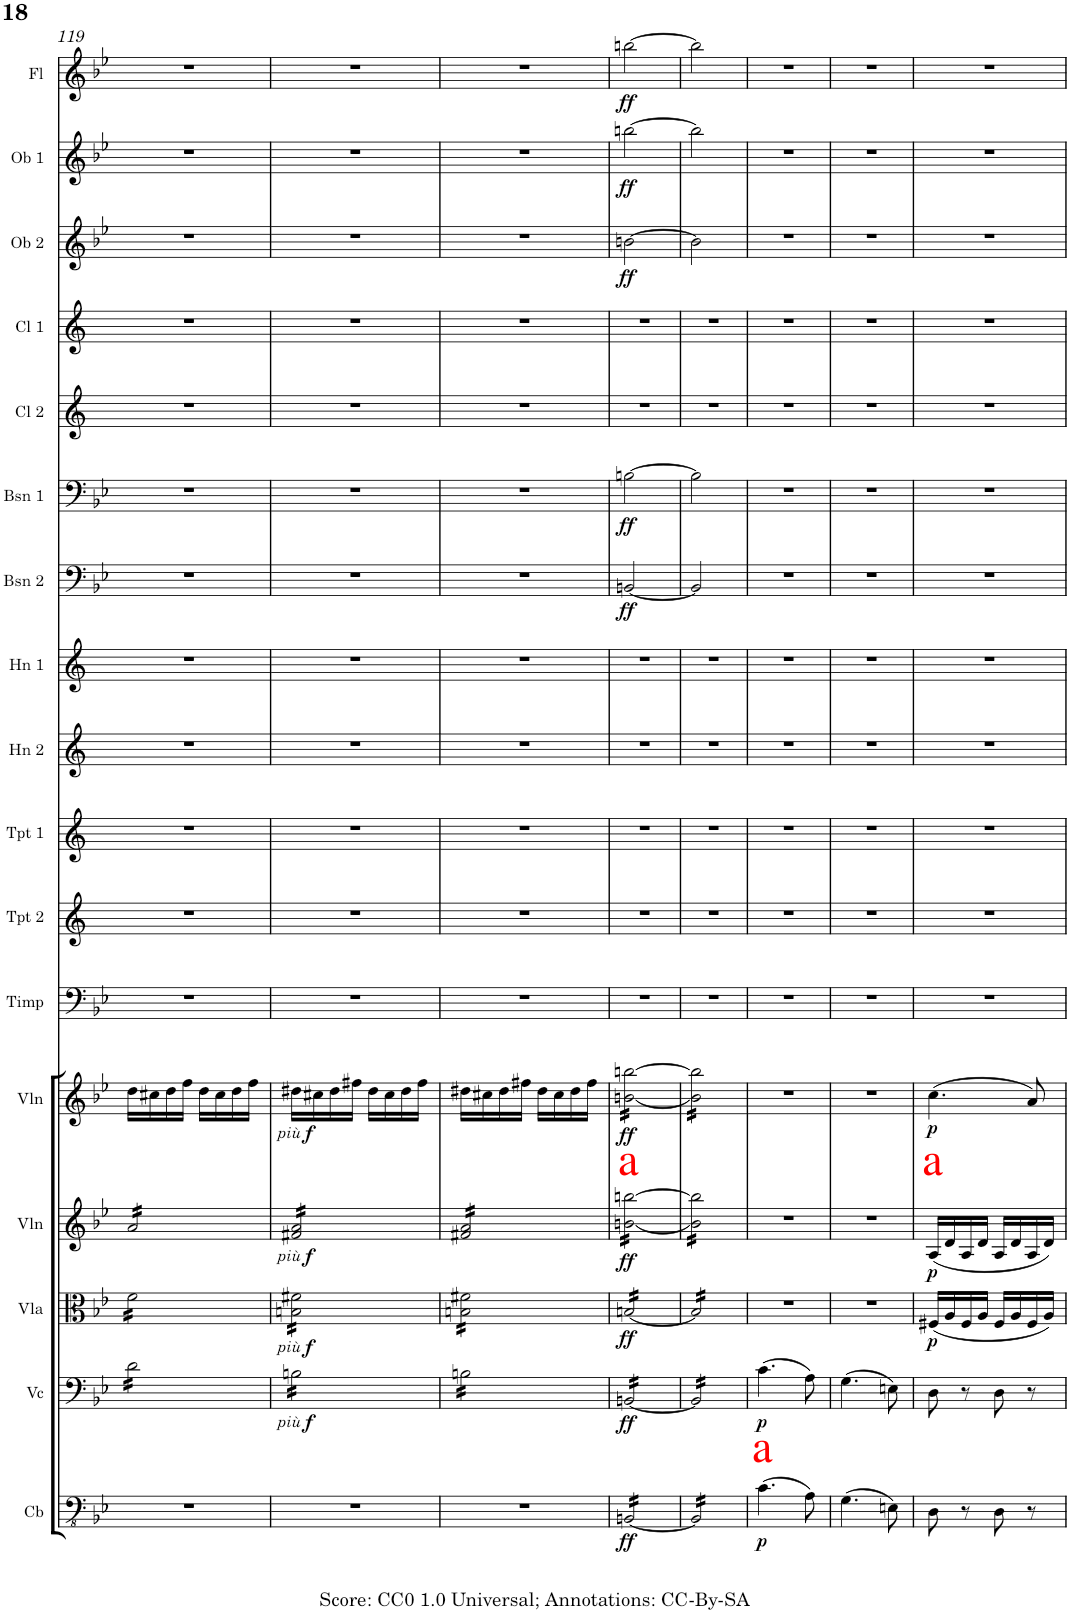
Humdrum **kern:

**kern	**dynam	**kern	**text	**dynam	**kern	**dynam	**kern	**dynam	**kern	**text	**dynam	**kern	**kern	**kern	**kern	**kern	**kern	**dynam	**kern	**dynam	**kern	**kern	**kern	**dynam	**kern	**dynam	**kern	**dynam
*part17	*part17	*part16	*part16	*part16	*part15	*part15	*part14	*part14	*part13	*part13	*part13	*part12	*part11	*part10	*part9	*part8	*part7	*part7	*part6	*part6	*part5	*part4	*part3	*part3	*part2	*part2	*part1	*part1
*staff17	*staff17	*staff16	*staff16	*staff16	*staff15	*staff15	*staff14	*staff14	*staff13	*staff13	*staff13	*staff12	*staff11	*staff10	*staff9	*staff8	*staff7	*staff7	*staff6	*staff6	*staff5	*staff4	*staff3	*staff3	*staff2	*staff2	*staff1	*staff1
*I"Contrabass	*	*I"Violoncello	*	*	*I"Viola	*	*I"Violin	*	*I"Violin	*	*	*I"Timpani	*I"Bb Trumpet 2	*I"Bb Trumpet 1	*I"Bb (basso) Horn 2	*I"Bb (basso) Horn 1	*I"Bassoon 2	*	*I"Bassoon 1	*	*I"Bb Clarinet 2	*I"Bb Clarinet 1	*I"Oboe 2	*	*I"Oboe 1	*	*I"Flute	*
*I'Cb	*	*I'Vc	*	*	*I'Vla	*	*I'Vln	*	*I'Vln	*	*	*I'Timp	*I'Tpt 2	*I'Tpt 1	*I'Hn 2	*I'Hn 1	*I'Bsn 2	*	*I'Bsn 1	*	*I'Cl 2	*I'Cl 1	*I'Ob 2	*	*I'Ob 1	*	*I'Fl	*
!!LO:PB:g=z
*clefFv4	*	*clefF4	*	*	*clefC3	*	*clefG2	*	*clefG2	*	*	*clefF4	*clefG2	*clefG2	*clefG2	*clefG2	*clefF4	*	*clefF4	*	*clefG2	*clefG2	*clefG2	*	*clefG2	*	*clefG2	*
*	*	*	*	*	*	*	*	*	*	*	*	*	*Trd1c2	*Trd1c2	*Trd8c14	*Trd8c14	*	*	*	*	*Trd1c2	*Trd1c2	*	*	*	*	*	*
*k[b-e-]	*	*k[b-e-]	*	*	*k[b-e-]	*	*k[b-e-]	*	*k[b-e-]	*	*	*k[b-e-]	*k[]	*k[]	*k[]	*k[]	*k[b-e-]	*	*k[b-e-]	*	*k[]	*k[]	*k[b-e-]	*	*k[b-e-]	*	*k[b-e-]	*
*M2/4	*	*M2/4	*	*	*M2/4	*	*M2/4	*	*M2/4	*	*	*M2/4	*M2/4	*M2/4	*M2/4	*M2/4	*M2/4	*	*M2/4	*	*M2/4	*M2/4	*M2/4	*	*M2/4	*	*M2/4	*
=119	=119	=119	=119	=119	=119	=119	=119	=119	=119	=119	=119	=119	=119	=119	=119	=119	=119	=119	=119	=119	=119	=119	=119	=119	=119	=119	=119	=119
*	*	*tremolo	*	*	*	*	*	*	*	*	*	*	*	*	*	*	*	*	*	*	*	*	*	*	*	*	*	*
*	*	*	*	*	*tremolo	*	*	*	*	*	*	*	*	*	*	*	*	*	*	*	*	*	*	*	*	*	*	*
*	*	*	*	*	*	*	*tremolo	*	*	*	*	*	*	*	*	*	*	*	*	*	*	*	*	*	*	*	*	*
2r	.	16d\LL	.	.	16f\LL	.	16a/LL	.	16dd\LL	.	.	2r	2r	2r	2r	2r	2r	.	2r	.	2r	2r	2r	.	2r	.	2r	.
.	.	16d\	.	.	16f\	.	16a/	.	16cc#X\	.	.	.	.	.	.	.	.	.	.	.	.	.	.	.	.	.	.	.
.	.	16d\	.	.	16f\	.	16a/	.	16dd\	.	.	.	.	.	.	.	.	.	.	.	.	.	.	.	.	.	.	.
.	.	16d\	.	.	16f\	.	16a/	.	16ff\JJ	.	.	.	.	.	.	.	.	.	.	.	.	.	.	.	.	.	.	.
.	.	16d\	.	.	16f\	.	16a/	.	16dd\LL	.	.	.	.	.	.	.	.	.	.	.	.	.	.	.	.	.	.	.
.	.	16d\	.	.	16f\	.	16a/	.	16cc#\	.	.	.	.	.	.	.	.	.	.	.	.	.	.	.	.	.	.	.
.	.	16d\	.	.	16f\	.	16a/	.	16dd\	.	.	.	.	.	.	.	.	.	.	.	.	.	.	.	.	.	.	.
.	.	16d\JJ	.	.	16f\JJ	.	16a/JJ	.	16ff\JJ	.	.	.	.	.	.	.	.	.	.	.	.	.	.	.	.	.	.	.
=120	=120	=120	=120	=120	=120	=120	=120	=120	=120	=120	=120	=120	=120	=120	=120	=120	=120	=120	=120	=120	=120	=120	=120	=120	=120	=120	=120	=120
!	!	!	!	!LO:DY:b	!	!	!	!	!	!	!	!	!	!	!	!	!	!	!	!	!	!	!	!	!	!	!	!
!	!	!	!	!LO:DY:n=1:b	!	!LO:DY:b	!	!	!	!	!	!	!	!	!	!	!	!	!	!	!	!	!	!	!	!	!	!
!	!	!	!	!	!	!LO:DY:n=1:b	!	!LO:DY:b	!	!	!	!	!	!	!	!	!	!	!	!	!	!	!	!	!	!	!	!
!	!	!	!	!	!	!	!	!LO:DY:n=1:b	!	!	!LO:DY:b	!	!	!	!	!	!	!	!	!	!	!	!	!	!	!	!	!
!	!	!	!	!	!	!	!	!	!	!	!LO:DY:n=1:b	!	!	!	!	!	!	!	!	!	!	!	!	!	!	!	!	!
2r	.	16Bn\LL	.	other-dynamics f	16Bn\ 16f#X\LL	other-dynamics f	16f#X/ 16a/LL	other-dynamics f	16dd#X\LL	.	other-dynamics f	2r	2r	2r	2r	2r	2r	.	2r	.	2r	2r	2r	.	2r	.	2r	.
.	.	16Bn\	.	.	16Bn\ 16f#X\	.	16f#X/ 16a/	.	16cc#X\	.	.	.	.	.	.	.	.	.	.	.	.	.	.	.	.	.	.	.
.	.	16Bn\	.	.	16Bn\ 16f#X\	.	16f#X/ 16a/	.	16dd#\	.	.	.	.	.	.	.	.	.	.	.	.	.	.	.	.	.	.	.
.	.	16Bn\	.	.	16Bn\ 16f#X\	.	16f#X/ 16a/	.	16ff#X\JJ	.	.	.	.	.	.	.	.	.	.	.	.	.	.	.	.	.	.	.
.	.	16Bn\	.	.	16Bn\ 16f#X\	.	16f#X/ 16a/	.	16dd#\LL	.	.	.	.	.	.	.	.	.	.	.	.	.	.	.	.	.	.	.
.	.	16Bn\	.	.	16Bn\ 16f#X\	.	16f#X/ 16a/	.	16cc#\	.	.	.	.	.	.	.	.	.	.	.	.	.	.	.	.	.	.	.
.	.	16Bn\	.	.	16Bn\ 16f#X\	.	16f#X/ 16a/	.	16dd#\	.	.	.	.	.	.	.	.	.	.	.	.	.	.	.	.	.	.	.
.	.	16Bn\JJ	.	.	16Bn\ 16f#X\JJ	.	16f#X/ 16a/JJ	.	16ff#\JJ	.	.	.	.	.	.	.	.	.	.	.	.	.	.	.	.	.	.	.
=121	=121	=121	=121	=121	=121	=121	=121	=121	=121	=121	=121	=121	=121	=121	=121	=121	=121	=121	=121	=121	=121	=121	=121	=121	=121	=121	=121	=121
2r	.	16Bn\LL	.	.	16Bn\ 16f#X\LL	.	16f#X/ 16a/LL	.	16dd#X\LL	.	.	2r	2r	2r	2r	2r	2r	.	2r	.	2r	2r	2r	.	2r	.	2r	.
.	.	16Bn\	.	.	16Bn\ 16f#X\	.	16f#X/ 16a/	.	16cc#X\	.	.	.	.	.	.	.	.	.	.	.	.	.	.	.	.	.	.	.
.	.	16Bn\	.	.	16Bn\ 16f#X\	.	16f#X/ 16a/	.	16dd#\	.	.	.	.	.	.	.	.	.	.	.	.	.	.	.	.	.	.	.
.	.	16Bn\	.	.	16Bn\ 16f#X\	.	16f#X/ 16a/	.	16ff#X\JJ	.	.	.	.	.	.	.	.	.	.	.	.	.	.	.	.	.	.	.
.	.	16Bn\	.	.	16Bn\ 16f#X\	.	16f#X/ 16a/	.	16dd#\LL	.	.	.	.	.	.	.	.	.	.	.	.	.	.	.	.	.	.	.
.	.	16Bn\	.	.	16Bn\ 16f#X\	.	16f#X/ 16a/	.	16cc#\	.	.	.	.	.	.	.	.	.	.	.	.	.	.	.	.	.	.	.
.	.	16Bn\	.	.	16Bn\ 16f#X\	.	16f#X/ 16a/	.	16dd#\	.	.	.	.	.	.	.	.	.	.	.	.	.	.	.	.	.	.	.
.	.	16Bn\JJ	.	.	16Bn\ 16f#X\JJ	.	16f#X/ 16a/JJ	.	16ff#\JJ	.	.	.	.	.	.	.	.	.	.	.	.	.	.	.	.	.	.	.
=122	=122	=122	=122	=122	=122	=122	=122	=122	=122	=122	=122	=122	=122	=122	=122	=122	=122	=122	=122	=122	=122	=122	=122	=122	=122	=122	=122	=122
!	!LO:DY:b	!	!	!LO:DY:b	!	!LO:DY:b	!	!LO:DY:b	!	!LO:LY:b:color=#FF0000	!LO:DY:b	!	!	!	!	!	!	!LO:DY:b	!	!LO:DY:b	!	!	!	!LO:DY:b	!	!LO:DY:b	!	!LO:DY:b
*tremolo	*	*	*	*	*	*	*	*	*	*	*	*	*	*	*	*	*	*	*	*	*	*	*	*	*	*	*	*
*	*	*	*	*	*	*	*	*	*tremolo	*	*	*	*	*	*	*	*	*	*	*	*	*	*	*	*	*	*	*
[16BBBn/LL	ff	[16BBn/LL	.	ff	[16Bn/LL	ff	[16bn\ [16bbn\LL	ff	[16bn\ [16bbn\LL	a	ff	2r	2r	2r	2r	2r	[2BBn/	ff	[2Bn\	ff	2r	2r	[2bn\	ff	[2bbn\	ff	[2bbn\	ff
16BBBn/	.	16BBn/	.	.	16Bn/	.	16bn\ 16bbn\	.	16bn\ 16bbn\	.	.	.	.	.	.	.	.	.	.	.	.	.	.	.	.	.	.	.
16BBBn/	.	16BBn/	.	.	16Bn/	.	16bn\ 16bbn\	.	16bn\ 16bbn\	.	.	.	.	.	.	.	.	.	.	.	.	.	.	.	.	.	.	.
16BBBn/	.	16BBn/	.	.	16Bn/	.	16bn\ 16bbn\	.	16bn\ 16bbn\	.	.	.	.	.	.	.	.	.	.	.	.	.	.	.	.	.	.	.
16BBBn/	.	16BBn/	.	.	16Bn/	.	16bn\ 16bbn\	.	16bn\ 16bbn\	.	.	.	.	.	.	.	.	.	.	.	.	.	.	.	.	.	.	.
16BBBn/	.	16BBn/	.	.	16Bn/	.	16bn\ 16bbn\	.	16bn\ 16bbn\	.	.	.	.	.	.	.	.	.	.	.	.	.	.	.	.	.	.	.
16BBBn/	.	16BBn/	.	.	16Bn/	.	16bn\ 16bbn\	.	16bn\ 16bbn\	.	.	.	.	.	.	.	.	.	.	.	.	.	.	.	.	.	.	.
16BBBn/JJ	.	16BBn/JJ	.	.	16Bn/JJ	.	16bn\ 16bbn\JJ	.	16bn\ 16bbn\JJ	.	.	.	.	.	.	.	.	.	.	.	.	.	.	.	.	.	.	.
=123	=123	=123	=123	=123	=123	=123	=123	=123	=123	=123	=123	=123	=123	=123	=123	=123	=123	=123	=123	=123	=123	=123	=123	=123	=123	=123	=123	=123
16BBB/]LL	.	16BB/]LL	.	.	16B/]LL	.	16b\] 16bb\]LL	.	16b\] 16bb\]LL	.	.	2r	2r	2r	2r	2r	2BB/]	.	2B\]	.	2r	2r	2b\]	.	2bb\]	.	2bb\]	.
16BBB/	.	16BB/	.	.	16B/	.	16b\ 16bb\	.	16b\ 16bb\	.	.	.	.	.	.	.	.	.	.	.	.	.	.	.	.	.	.	.
16BBB/	.	16BB/	.	.	16B/	.	16b\ 16bb\	.	16b\ 16bb\	.	.	.	.	.	.	.	.	.	.	.	.	.	.	.	.	.	.	.
16BBB/	.	16BB/	.	.	16B/	.	16b\ 16bb\	.	16b\ 16bb\	.	.	.	.	.	.	.	.	.	.	.	.	.	.	.	.	.	.	.
16BBB/	.	16BB/	.	.	16B/	.	16b\ 16bb\	.	16b\ 16bb\	.	.	.	.	.	.	.	.	.	.	.	.	.	.	.	.	.	.	.
16BBB/	.	16BB/	.	.	16B/	.	16b\ 16bb\	.	16b\ 16bb\	.	.	.	.	.	.	.	.	.	.	.	.	.	.	.	.	.	.	.
16BBB/	.	16BB/	.	.	16B/	.	16b\ 16bb\	.	16b\ 16bb\	.	.	.	.	.	.	.	.	.	.	.	.	.	.	.	.	.	.	.
16BBB/JJ	.	16BB/JJ	.	.	16B/JJ	.	16b\ 16bb\JJ	.	16b\ 16bb\JJ	.	.	.	.	.	.	.	.	.	.	.	.	.	.	.	.	.	.	.
*	*	*	*	*	*	*	*	*	*Xtremolo	*	*	*	*	*	*	*	*	*	*	*	*	*	*	*	*	*	*	*
*	*	*	*	*	*	*	*Xtremolo	*	*	*	*	*	*	*	*	*	*	*	*	*	*	*	*	*	*	*	*	*
*	*	*	*	*	*Xtremolo	*	*	*	*	*	*	*	*	*	*	*	*	*	*	*	*	*	*	*	*	*	*	*
*	*	*Xtremolo	*	*	*	*	*	*	*	*	*	*	*	*	*	*	*	*	*	*	*	*	*	*	*	*	*	*
*Xtremolo	*	*	*	*	*	*	*	*	*	*	*	*	*	*	*	*	*	*	*	*	*	*	*	*	*	*	*	*
=124	=124	=124	=124	=124	=124	=124	=124	=124	=124	=124	=124	=124	=124	=124	=124	=124	=124	=124	=124	=124	=124	=124	=124	=124	=124	=124	=124	=124
!	!LO:DY:b	!	!LO:LY:b:color=#FF0000	!LO:DY:b	!	!	!	!	!	!	!	!	!	!	!	!	!	!	!	!	!	!	!	!	!	!	!	!
(4.C\	p	(4.c\	a	p	2r	.	2r	.	2r	.	.	2r	2r	2r	2r	2r	2r	.	2r	.	2r	2r	2r	.	2r	.	2r	.
8AA\)	.	8A\)	.	.	.	.	.	.	.	.	.	.	.	.	.	.	.	.	.	.	.	.	.	.	.	.	.	.
=125	=125	=125	=125	=125	=125	=125	=125	=125	=125	=125	=125	=125	=125	=125	=125	=125	=125	=125	=125	=125	=125	=125	=125	=125	=125	=125	=125	=125
(4.GG\	.	(4.G\	.	.	2r	.	2r	.	2r	.	.	2r	2r	2r	2r	2r	2r	.	2r	.	2r	2r	2r	.	2r	.	2r	.
8EEn\)	.	8En\)	.	.	.	.	.	.	.	.	.	.	.	.	.	.	.	.	.	.	.	.	.	.	.	.	.	.
=126	=126	=126	=126	=126	=126	=126	=126	=126	=126	=126	=126	=126	=126	=126	=126	=126	=126	=126	=126	=126	=126	=126	=126	=126	=126	=126	=126	=126
!	!	!	!	!	!	!LO:DY:b	!	!LO:DY:b	!	!LO:LY:b:color=#FF0000	!LO:DY:b	!	!	!	!	!	!	!	!	!	!	!	!	!	!	!	!	!
8DD\	.	8D\	.	.	(16F#X/LL	p	(16A/LL	p	(4.cc\	a	p	2r	2r	2r	2r	2r	2r	.	2r	.	2r	2r	2r	.	2r	.	2r	.
.	.	.	.	.	16A/	.	16d/	.	.	.	.	.	.	.	.	.	.	.	.	.	.	.	.	.	.	.	.	.
8r	.	8r	.	.	16F#/	.	16A/	.	.	.	.	.	.	.	.	.	.	.	.	.	.	.	.	.	.	.	.	.
.	.	.	.	.	16A/JJ	.	16d/JJ	.	.	.	.	.	.	.	.	.	.	.	.	.	.	.	.	.	.	.	.	.
8DD\	.	8D\	.	.	16F#/LL	.	16A/LL	.	.	.	.	.	.	.	.	.	.	.	.	.	.	.	.	.	.	.	.	.
.	.	.	.	.	16A/	.	16d/	.	.	.	.	.	.	.	.	.	.	.	.	.	.	.	.	.	.	.	.	.
8r	.	8r	.	.	16F#/	.	16A/	.	8a/)	.	.	.	.	.	.	.	.	.	.	.	.	.	.	.	.	.	.	.
.	.	.	.	.	16A/JJ)	.	16d/JJ)	.	.	.	.	.	.	.	.	.	.	.	.	.	.	.	.	.	.	.	.	.
=	=	=	=	=	=	=	=	=	=	=	=	=	=	=	=	=	=	=	=	=	=	=	=	=	=	=	=	=
*-	*-	*-	*-	*-	*-	*-	*-	*-	*-	*-	*-	*-	*-	*-	*-	*-	*-	*-	*-	*-	*-	*-	*-	*-	*-	*-	*-	*-
